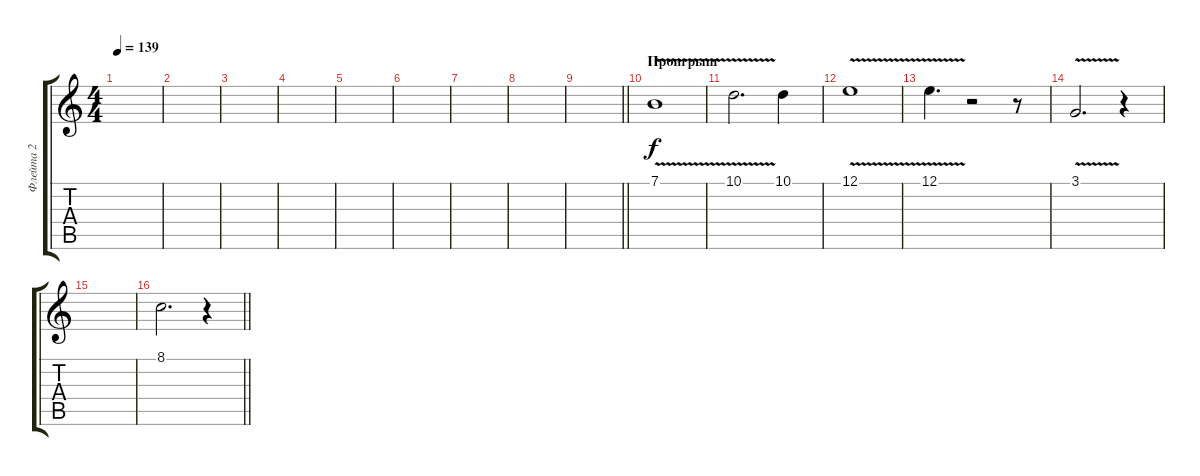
\track ("Флейта 2" "Флейта 2") {instrument flute}
\staff {score tabs}
\tuning (E4 B3 G3 D3 A2 E2) {hide}
\ts (4 4)
\tempo 139
\clef g2
\ks c
|
|
|
|
|
|
|
|
\barLineRight lightlight
|
\section ("" "Проигрыш")
7.1{v}.1 |
10.1{v}.2{d} 10.1.4 |
12.1{v}.1 |
12.1{v}.4{d} r.2 r.8 |
3.1{v}.2{d} r.4 |
|
\barLineRight lightlight
8.1.2{d} r.4
